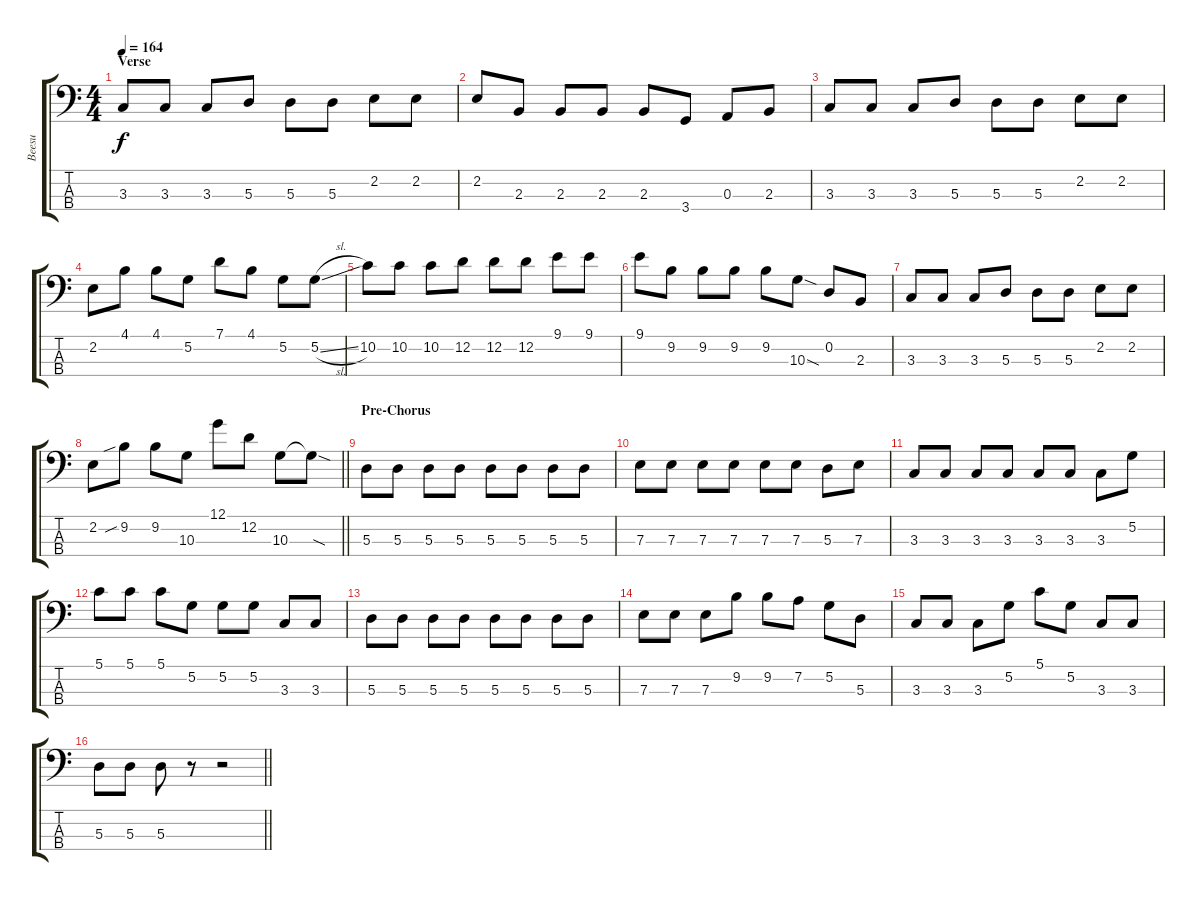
\track ("Beesu" "Beesu") {instrument electricbassfinger}
\staff {score tabs}
\tuning (G2 D2 A1 E1) {hide}
\ts (4 4)
\section ("" "Verse")
\tempo 164
\clef f4
\ks c
3.3.8{dy f} 3.3.8 3.3.8 5.3.8 5.3.8 5.3.8 2.2.8 2.2.8 |
2.2.8 2.3.8 2.3.8 2.3.8 2.3.8 3.4.8 0.3.8 2.3.8 |
3.3.8 3.3.8 3.3.8 5.3.8 5.3.8 5.3.8 2.2.8 2.2.8 |
2.2.8 4.1.8 4.1.8 5.2.8 7.1.8 4.1.8 5.2.8 5.2{sl}.8 |
10.2.8 10.2.8 10.2.8 12.2.8 12.2.8 12.2.8 9.1.8 9.1.8 |
9.1.8 9.2.8 9.2.8 9.2.8 9.2.8 10.3{sod}.8 0.2.8 2.3.8 |
3.3.8 3.3.8 3.3.8 5.3.8 5.3.8 5.3.8 2.2.8 2.2.8 |
\barLineRight lightlight
2.2.8 9.2{sib}.8 9.2.8 10.3.8 12.1.8 12.2.8 10.3.8 10.3{sod t}.8 |
\section ("" "Pre-Chorus")
5.3.8 5.3.8 5.3.8 5.3.8 5.3.8 5.3.8 5.3.8 5.3.8 |
7.3.8 7.3.8 7.3.8 7.3.8 7.3.8 7.3.8 5.3.8 7.3.8 |
3.3.8 3.3.8 3.3.8 3.3.8 3.3.8 3.3.8 3.3.8 5.2.8 |
5.1.8 5.1.8 5.1.8 5.2.8 5.2.8 5.2.8 3.3.8 3.3.8 |
5.3.8 5.3.8 5.3.8 5.3.8 5.3.8 5.3.8 5.3.8 5.3.8 |
7.3.8 7.3.8 7.3.8 9.2.8 9.2.8 7.2.8 5.2.8 5.3.8 |
3.3.8 3.3.8 3.3.8 5.2.8 5.1.8 5.2.8 3.3.8 3.3.8 |
\barLineRight lightlight
5.3.8 5.3.8 5.3.8 r.8 r.2
